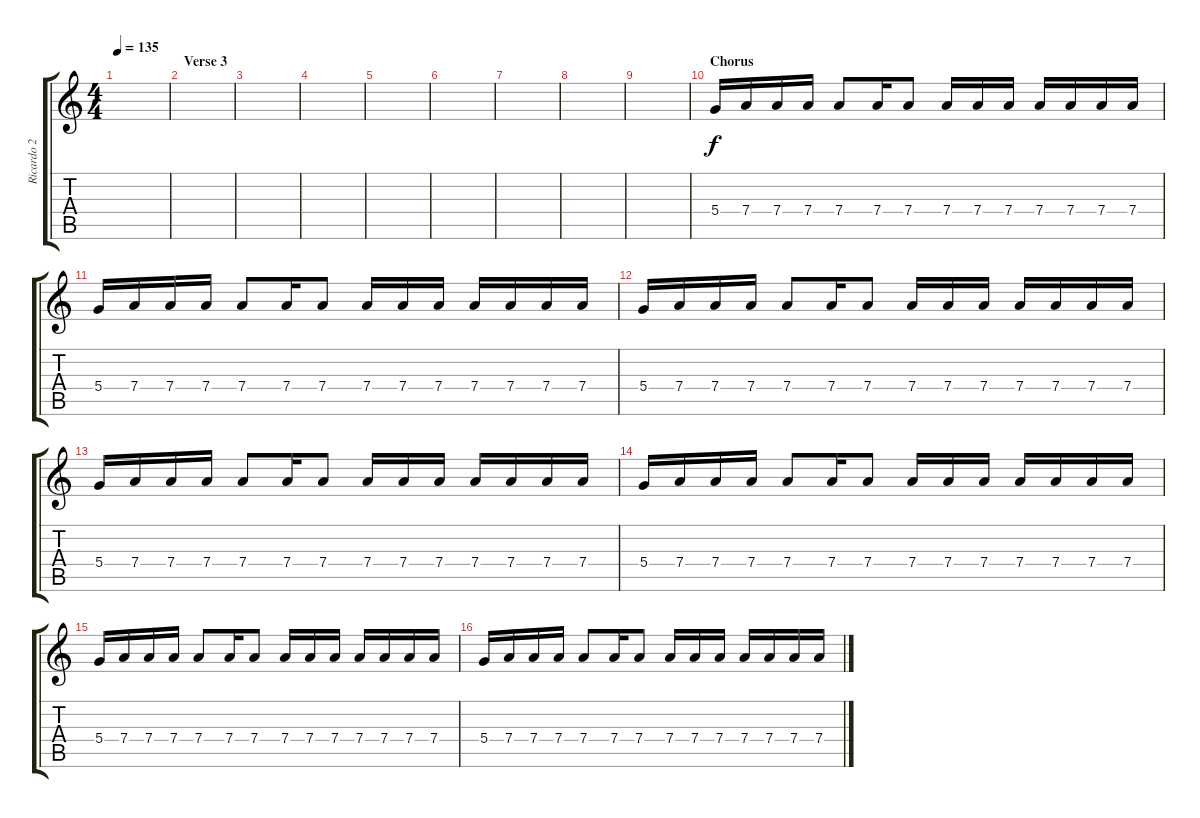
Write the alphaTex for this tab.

\track ("Ricardo 2" "Ricardo 2") {instrument distortionguitar}
\staff {score tabs}
\tuning (E4 B3 G3 D3 A2 E2) {hide}
\ts (4 4)
\tempo 135
\clef g2
\ks c
|
\section ("" "Verse 3")
|
|
|
|
|
|
|
|
\section ("" "Chorus")
5.4.16 7.4.16 7.4.16 7.4.16 7.4.8 7.4.16 7.4.8 7.4.16 7.4.16 7.4.16 7.4.16 7.4.16 7.4.16 7.4.16 |
5.4.16 7.4.16 7.4.16 7.4.16 7.4.8 7.4.16 7.4.8 7.4.16 7.4.16 7.4.16 7.4.16 7.4.16 7.4.16 7.4.16 |
5.4.16 7.4.16 7.4.16 7.4.16 7.4.8 7.4.16 7.4.8 7.4.16 7.4.16 7.4.16 7.4.16 7.4.16 7.4.16 7.4.16 |
5.4.16 7.4.16 7.4.16 7.4.16 7.4.8 7.4.16 7.4.8 7.4.16 7.4.16 7.4.16 7.4.16 7.4.16 7.4.16 7.4.16 |
5.4.16 7.4.16 7.4.16 7.4.16 7.4.8 7.4.16 7.4.8 7.4.16 7.4.16 7.4.16 7.4.16 7.4.16 7.4.16 7.4.16 |
5.4.16 7.4.16 7.4.16 7.4.16 7.4.8 7.4.16 7.4.8 7.4.16 7.4.16 7.4.16 7.4.16 7.4.16 7.4.16 7.4.16 |
5.4.16 7.4.16 7.4.16 7.4.16 7.4.8 7.4.16 7.4.8 7.4.16 7.4.16 7.4.16 7.4.16 7.4.16 7.4.16 7.4.16
